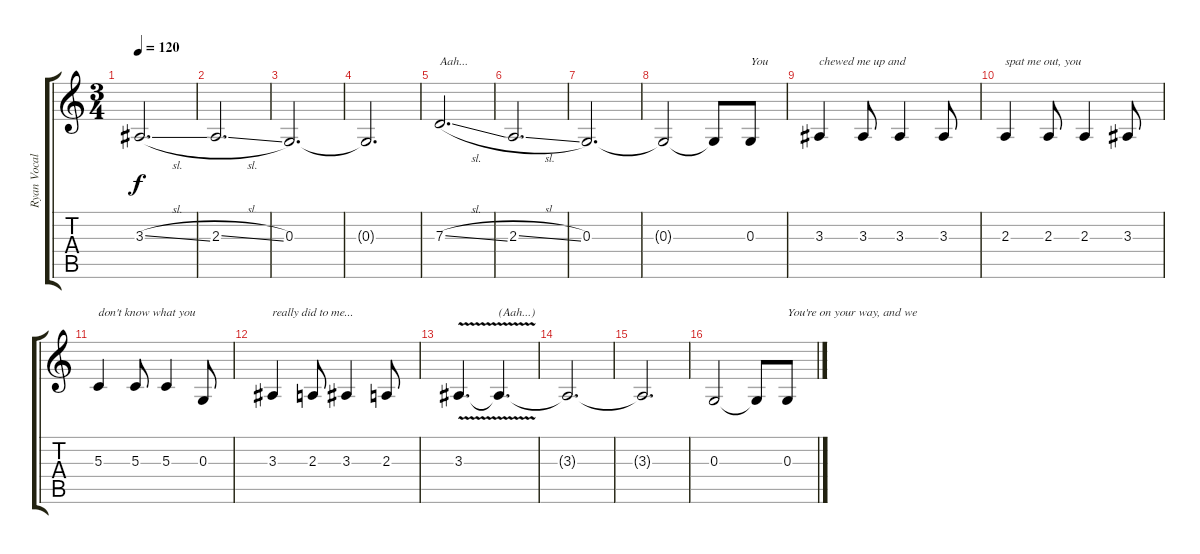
\track ("Ryan Vocals" "Ryan Vocal") {instrument lead6voice}
\staff {score tabs}
\tuning (E4 B3 G3 D3 A2 E2) {hide}
\ts (3 4)
\tempo 120
\clef g2
\ks c
3.3{sl}.2{d dy f} |
2.3{sl}.2{d} |
0.3.2{d} |
0.3{t}.2{d} |
7.3{sl}.2{d txt "Aah..."} |
2.3{sl}.2{d} |
0.3.2{d} |
0.3{t}.2 0.3{t}.8 0.3.8{txt "You"} |
3.3.4{txt "chewed me up and"} 3.3.8 3.3.4 3.3.8 |
2.3.4{txt "spat me out, you"} 2.3.8 2.3.4 3.3.8 |
5.3.4{txt "don't know what you"} 5.3.8 5.3.4 0.3.8 |
3.3.4{txt "really did to me..."} 2.3.8 3.3.4 2.3.8 |
3.3{v}.4{d} 3.3{t}.4{d txt "(Aah...)"} |
3.3{t}.2{d} |
3.3{t}.2{d} |
0.3.2 0.3{t}.8 0.3.8{txt "You're on your way, and we"}
